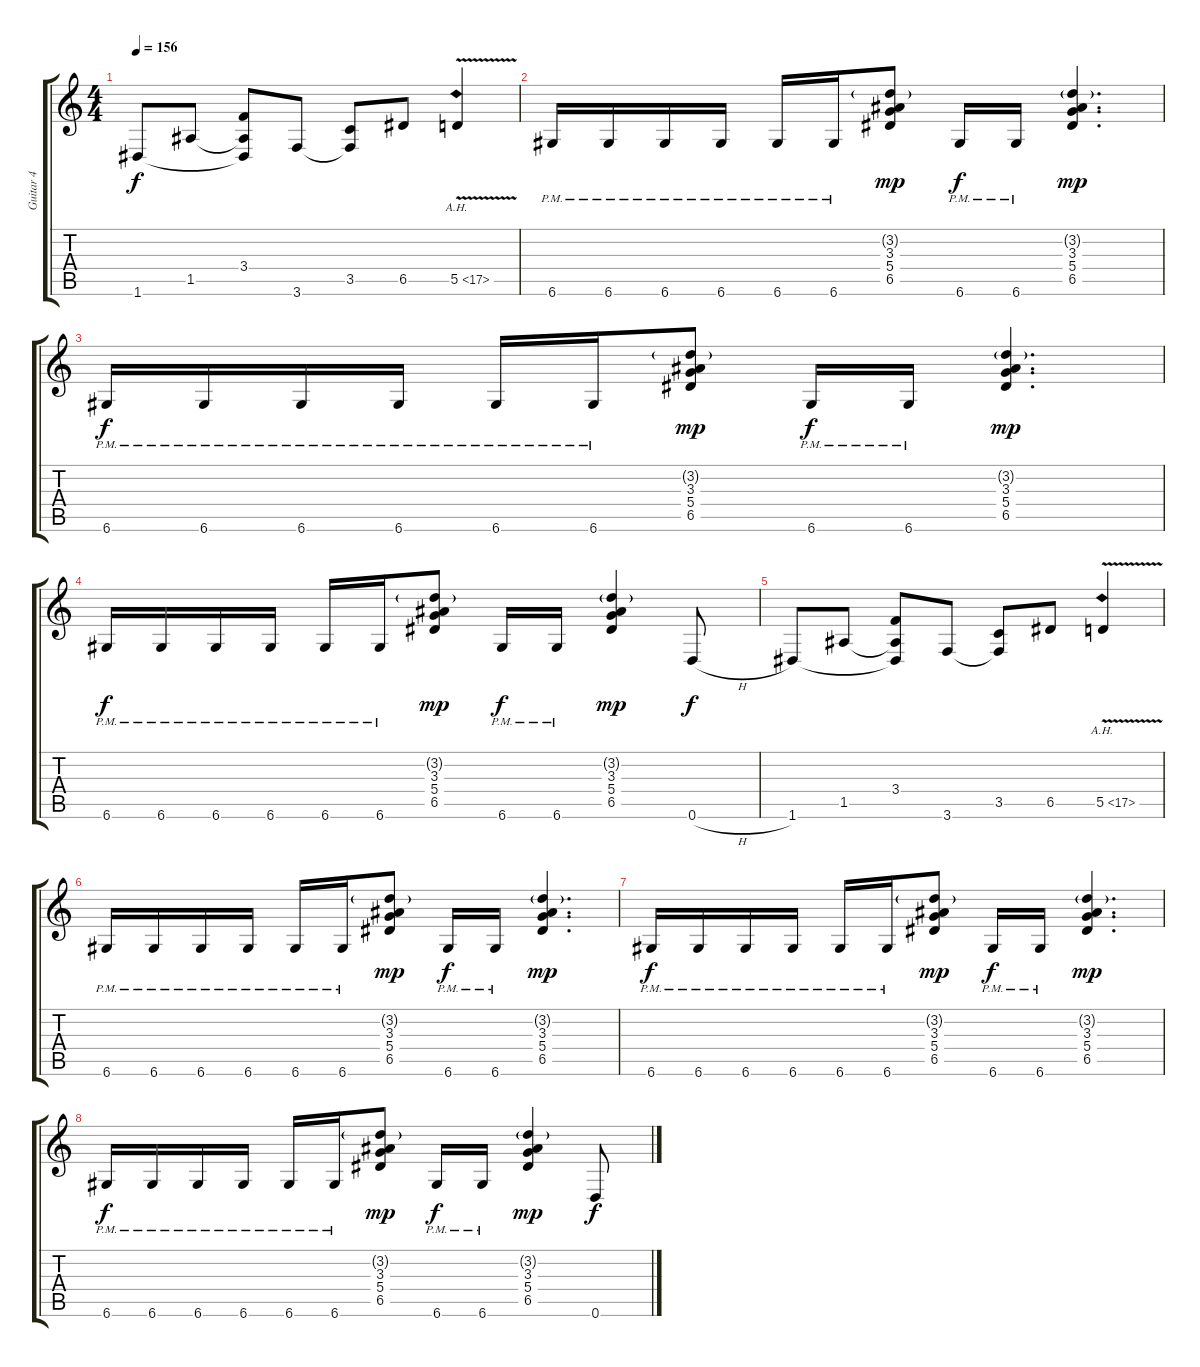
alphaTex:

\track ("Guitar 4" "Guitar 4") {instrument overdrivenguitar}
\staff {score tabs}
\tuning (E4 B3 G3 D3 A2 D2) {hide}
\ts (4 4)
\tempo 156
\clef g2
\ks c
1.6.8{dy f} 1.5.8 (3.4 1.5{t} 1.6{t}).8 3.6.8 (3.5 3.6{t}).8 6.5.8 5.5{ah 12 v}.4 |
6.6{pm}.16 6.6{pm}.16 6.6{pm}.16 6.6{pm}.16 6.6{pm}.16 6.6{pm}.16 (3.2{g} 3.3 5.4 6.5).8{dy mp} 6.6{pm}.16{dy f} 6.6{pm}.16 (3.2{g} 3.3 5.4 6.5).4{d dy mp} |
6.6{pm}.16{dy f} 6.6{pm}.16 6.6{pm}.16 6.6{pm}.16 6.6{pm}.16 6.6{pm}.16 (3.2{g} 3.3 5.4 6.5).8{dy mp} 6.6{pm}.16{dy f} 6.6{pm}.16 (3.2{g} 3.3 5.4 6.5).4{d dy mp} |
6.6{pm}.16{dy f} 6.6{pm}.16 6.6{pm}.16 6.6{pm}.16 6.6{pm}.16 6.6{pm}.16 (3.2{g} 3.3 5.4 6.5).8{dy mp} 6.6{pm}.16{dy f} 6.6{pm}.16 (3.2{g} 3.3 5.4 6.5).4{dy mp} 0.6{h}.8{dy f} |
1.6.8 1.5.8 (3.4 1.5{t} 1.6{t}).8 3.6.8 (3.5 3.6{t}).8 6.5.8 5.5{ah 12 v}.4 |
6.6{pm}.16 6.6{pm}.16 6.6{pm}.16 6.6{pm}.16 6.6{pm}.16 6.6{pm}.16 (3.2{g} 3.3 5.4 6.5).8{dy mp} 6.6{pm}.16{dy f} 6.6{pm}.16 (3.2{g} 3.3 5.4 6.5).4{d dy mp} |
6.6{pm}.16{dy f} 6.6{pm}.16 6.6{pm}.16 6.6{pm}.16 6.6{pm}.16 6.6{pm}.16 (3.2{g} 3.3 5.4 6.5).8{dy mp} 6.6{pm}.16{dy f} 6.6{pm}.16 (3.2{g} 3.3 5.4 6.5).4{d dy mp} |
6.6{pm}.16{dy f} 6.6{pm}.16 6.6{pm}.16 6.6{pm}.16 6.6{pm}.16 6.6{pm}.16 (3.2{g} 3.3 5.4 6.5).8{dy mp} 6.6{pm}.16{dy f} 6.6{pm}.16 (3.2{g} 3.3 5.4 6.5).4{dy mp} 0.6{h}.8{dy f}
